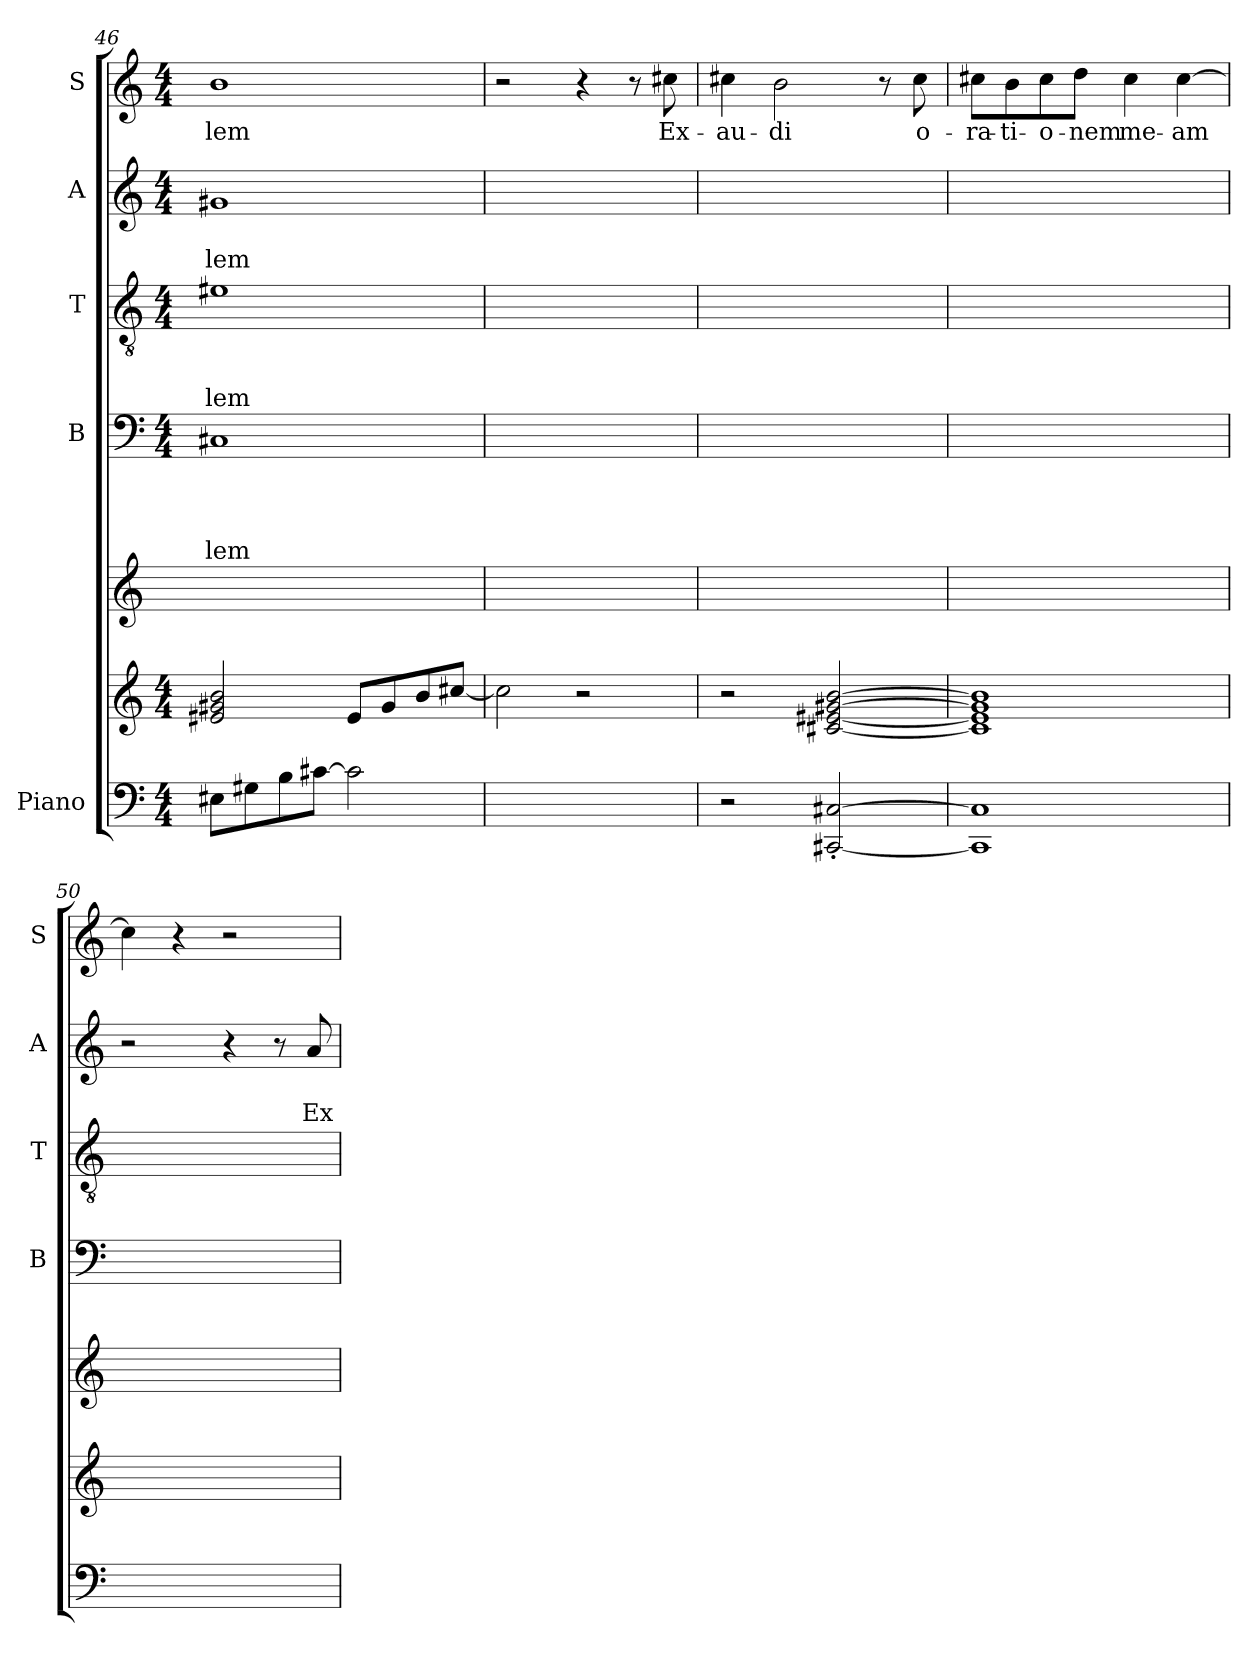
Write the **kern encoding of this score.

**kern	**kern	**kern	**kern	**text	**text	**text	**text	**kern	**text	**text	**text	**kern	**text	**text	**kern	**text
*part6	*part6	*part5	*part4	*part4	*part4	*part4	*part4	*part3	*part3	*part3	*part3	*part2	*part2	*part2	*part1	*part1
*staff7	*staff6	*staff5	*staff4	*staff4	*staff4	*staff4	*staff4	*staff3	*staff3	*staff3	*staff3	*staff2	*staff2	*staff2	*staff1	*staff1
*I"Piano	*	*	*I"B	*	*	*	*	*I"T	*	*	*	*I"A	*	*	*I"S	*
*	*	*	*I'B	*	*	*	*	*I'T	*	*	*	*I'A	*	*	*I'S	*
*clefF4	*clefG2	*clefG2	*clefF4	*	*	*	*	*clefGv2	*	*	*	*clefG2	*	*	*clefG2	*
*k[]	*k[]	*k[]	*k[]	*	*	*	*	*k[]	*	*	*	*k[]	*	*	*k[]	*
*a:	*a:	*a:	*a:	*	*	*	*	*a:	*	*	*	*a:	*	*	*a:	*
*M4/4	*M4/4	*	*M4/4	*	*	*	*	*M4/4	*	*	*	*M4/4	*	*	*M4/4	*
=46	=46	=46	=46	=46	=46	=46	=46	=46	=46	=46	=46	=46	=46	=46	=46	=46
!	!	!	!	!	!	!	!LO:LY:b	!	!	!	!LO:LY:b	!	!	!LO:LY:b	!	!LO:LY:b
8E#X\L	2e#X/ 2g#X/ 2b/	1ryy	1C#X	.	.	.	-lem	1e#X	.	.	-lem	1g#X	.	-lem	1b	-lem
8G#X\	.	.	.	.	.	.	.	.	.	.	.	.	.	.	.	.
8B\	.	.	.	.	.	.	.	.	.	.	.	.	.	.	.	.
[8c#X\J	.	.	.	.	.	.	.	.	.	.	.	.	.	.	.	.
2c#\]	8e#/L	.	.	.	.	.	.	.	.	.	.	.	.	.	.	.
.	8g#/	.	.	.	.	.	.	.	.	.	.	.	.	.	.	.
.	8b/	.	.	.	.	.	.	.	.	.	.	.	.	.	.	.
.	[8cc#X/J	.	.	.	.	.	.	.	.	.	.	.	.	.	.	.
=47	=47	=47	=47	=47	=47	=47	=47	=47	=47	=47	=47	=47	=47	=47	=47	=47
1ryy	2cc#\]	1ryy	1ryy	.	.	.	.	1ryy	.	.	.	1ryy	.	.	2r	.
.	2r	.	.	.	.	.	.	.	.	.	.	.	.	.	4r	.
.	.	.	.	.	.	.	.	.	.	.	.	.	.	.	8r	.
!	!	!	!	!	!	!	!	!	!	!	!	!	!	!	!	!LO:LY:b
.	.	.	.	.	.	.	.	.	.	.	.	.	.	.	8cc#X\	Ex-
!!LO:LB:g=z
=48	=48	=48	=48	=48	=48	=48	=48	=48	=48	=48	=48	=48	=48	=48	=48	=48
!	!	!	!	!	!	!	!	!	!	!	!	!	!	!	!	!LO:LY:b
2r	2r	1ryy	1ryy	.	.	.	.	1ryy	.	.	.	1ryy	.	.	4cc#X\	-au-
!	!	!	!	!	!	!	!	!	!	!	!	!	!	!	!	!LO:LY:b
.	.	.	.	.	.	.	.	.	.	.	.	.	.	.	2b\	-di
[2CC#X/'< [2C#X/'<	[2c#X/ [2e#X/ [2g#X/ [2b/	.	.	.	.	.	.	.	.	.	.	.	.	.	.	.
.	.	.	.	.	.	.	.	.	.	.	.	.	.	.	8r	.
!	!	!	!	!	!	!	!	!	!	!	!	!	!	!	!	!LO:LY:b
.	.	.	.	.	.	.	.	.	.	.	.	.	.	.	8cc#\	o-
=49	=49	=49	=49	=49	=49	=49	=49	=49	=49	=49	=49	=49	=49	=49	=49	=49
!	!	!	!	!	!	!	!	!	!	!	!	!	!	!	!	!LO:LY:b
1CC#] 1C#]	1c#] 1e#] 1g#] 1b]	1ryy	1ryy	.	.	.	.	1ryy	.	.	.	1ryy	.	.	8cc#X\L	-ra-
!	!	!	!	!	!	!	!	!	!	!	!	!	!	!	!	!LO:LY:b
.	.	.	.	.	.	.	.	.	.	.	.	.	.	.	8b\	-ti-
!	!	!	!	!	!	!	!	!	!	!	!	!	!	!	!	!LO:LY:b
.	.	.	.	.	.	.	.	.	.	.	.	.	.	.	8cc#\	-o-
!	!	!	!	!	!	!	!	!	!	!	!	!	!	!	!	!LO:LY:b
.	.	.	.	.	.	.	.	.	.	.	.	.	.	.	8dd\J	-nem
!	!	!	!	!	!	!	!	!	!	!	!	!	!	!	!	!LO:LY:b
.	.	.	.	.	.	.	.	.	.	.	.	.	.	.	4cc#\	me-
!	!	!	!	!	!	!	!	!	!	!	!	!	!	!	!	!LO:LY:b
.	.	.	.	.	.	.	.	.	.	.	.	.	.	.	[4cc#\	-am
=50	=50	=50	=50	=50	=50	=50	=50	=50	=50	=50	=50	=50	=50	=50	=50	=50
1ryy	1ryy	1ryy	1ryy	.	.	.	.	1ryy	.	.	.	2r	.	.	4cc#\]	.
.	.	.	.	.	.	.	.	.	.	.	.	.	.	.	4r	.
.	.	.	.	.	.	.	.	.	.	.	.	4r	.	.	2r	.
.	.	.	.	.	.	.	.	.	.	.	.	8r	.	.	.	.
!	!	!	!	!	!	!	!	!	!	!	!	!	!	!LO:LY:b	!	!
.	.	.	.	.	.	.	.	.	.	.	.	8a/	.	Ex-	.	.
=	=	=	=	=	=	=	=	=	=	=	=	=	=	=	=	=
*-	*-	*-	*-	*-	*-	*-	*-	*-	*-	*-	*-	*-	*-	*-	*-	*-
